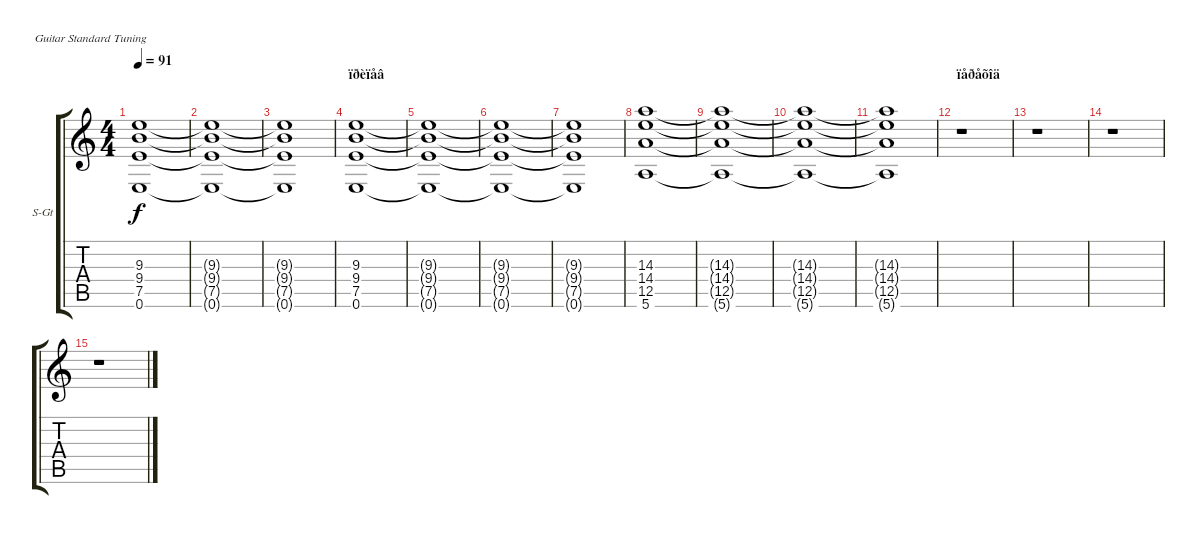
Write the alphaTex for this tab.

\bracketExtendMode groupsimilarinstruments
\firstSystemTrackNameOrientation horizontal
\otherSystemsTrackNameOrientation horizontal
\track ("Духовые" "S-Gt") {instrument synthstrings1}
\staff {score tabs}
\tuning (E4 B3 G3 D3 A2 E2)
\displaytranspose 12
\ts (4 4)
\tempo 91
\clef g2
\ks c
(9.3{t} 9.4{t} 7.5{t} 0.6{t}).1{dy f} |
(9.3{t} 9.4{t} 7.5{t} 0.6{t}).1 |
(9.3{t} 9.4{t} 7.5{t} 0.6{t}).1 |
\section ("" "ïðèïåâ")
(9.3 9.4 7.5 0.6).1 |
(9.3{t} 9.4{t} 7.5{t} 0.6{t}).1 |
(9.3{t} 9.4{t} 7.5{t} 0.6{t}).1 |
(9.3{t} 9.4{t} 7.5{t} 0.6{t}).1 |
(14.3 14.4 12.5 5.6).1 |
(14.3{t} 14.4{t} 12.5{t} 5.6{t}).1 |
(14.3{t} 14.4{t} 12.5{t} 5.6{t}).1 |
(14.3{t} 14.4{t} 12.5{t} 5.6{t}).1 |
\section ("" "ïåðåõîä")
r.1 |
r.1 |
r.1 |
r.1
